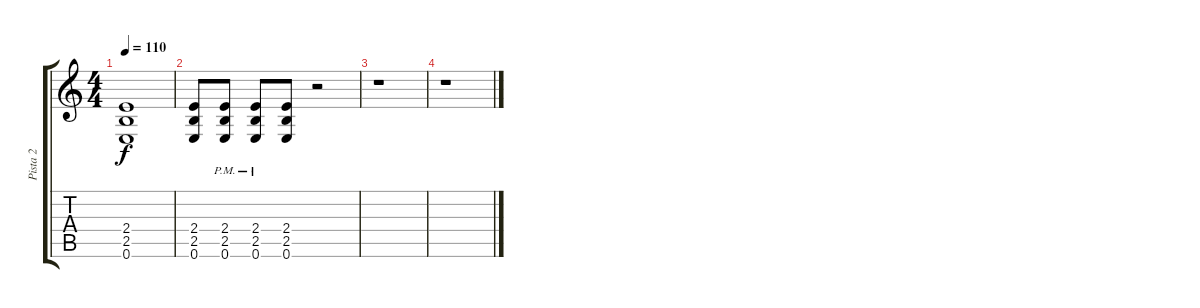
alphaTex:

\track ("Pista 2" "Pista 2") {instrument distortionguitar}
\staff {score tabs}
\tuning (E4 B3 G3 D3 A2 E2) {hide}
\ts (4 4)
\tempo 110
\clef g2
\ks c
(2.4 2.5 0.6).1{dy f} |
(2.4 2.5 0.6).8 (2.4 2.5 0.6{pm}).8 (2.4 2.5 0.6{pm}).8 (2.4 2.5 0.6).8 r.2 |
r.1 |
r.1
